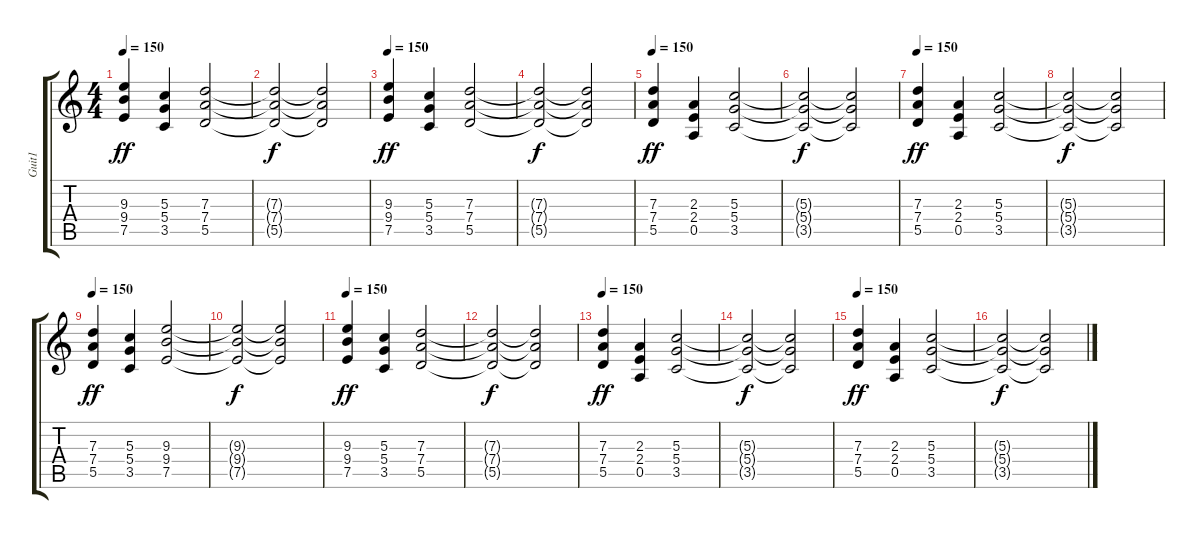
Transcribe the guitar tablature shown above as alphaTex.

\track ("Guit1" "Guit1") {instrument overdrivenguitar}
\staff {score tabs}
\tuning (E4 B3 G3 D3 A2 E2) {hide}
\ts (4 4)
\tempo 150
\clef g2
\ks c
(9.3 9.4 7.5).4{dy ff} (5.3 5.4 3.5).4 (7.3 7.4 5.5).2 |
(7.3{t} 7.4{t} 5.5{t}).2{dy f} (7.3{t} 7.4{t} 5.5{t}).2 |
\tempo 150
(9.3 9.4 7.5).4{dy ff} (5.3 5.4 3.5).4 (7.3 7.4 5.5).2 |
(7.3{t} 7.4{t} 5.5{t}).2{dy f} (7.3{t} 7.4{t} 5.5{t}).2 |
\tempo 150
(7.3 7.4 5.5).4{dy ff} (2.3 2.4 0.5).4 (5.3 5.4 3.5).2 |
(5.3{t} 5.4{t} 3.5{t}).2{dy f} (5.3{t} 5.4{t} 3.5{t}).2 |
\tempo 150
(7.3 7.4 5.5).4{dy ff} (2.3 2.4 0.5).4 (5.3 5.4 3.5).2 |
(5.3{t} 5.4{t} 3.5{t}).2{dy f} (5.3{t} 5.4{t} 3.5{t}).2 |
\tempo 150
(7.3 7.4 5.5).4{dy ff} (5.3 5.4 3.5).4 (9.3 9.4 7.5).2 |
(9.3{t} 9.4{t} 7.5{t}).2{dy f} (9.3{t} 9.4{t} 7.5{t}).2 |
\tempo 150
(9.3 9.4 7.5).4{dy ff} (5.3 5.4 3.5).4 (7.3 7.4 5.5).2 |
(7.3{t} 7.4{t} 5.5{t}).2{dy f} (7.3{t} 7.4{t} 5.5{t}).2 |
\tempo 150
(7.3 7.4 5.5).4{dy ff} (2.3 2.4 0.5).4 (5.3 5.4 3.5).2 |
(5.3{t} 5.4{t} 3.5{t}).2{dy f} (5.3{t} 5.4{t} 3.5{t}).2 |
\tempo 150
(7.3 7.4 5.5).4{dy ff} (2.3 2.4 0.5).4 (5.3 5.4 3.5).2 |
(5.3{t} 5.4{t} 3.5{t}).2{dy f} (5.3{t} 5.4{t} 3.5{t}).2
